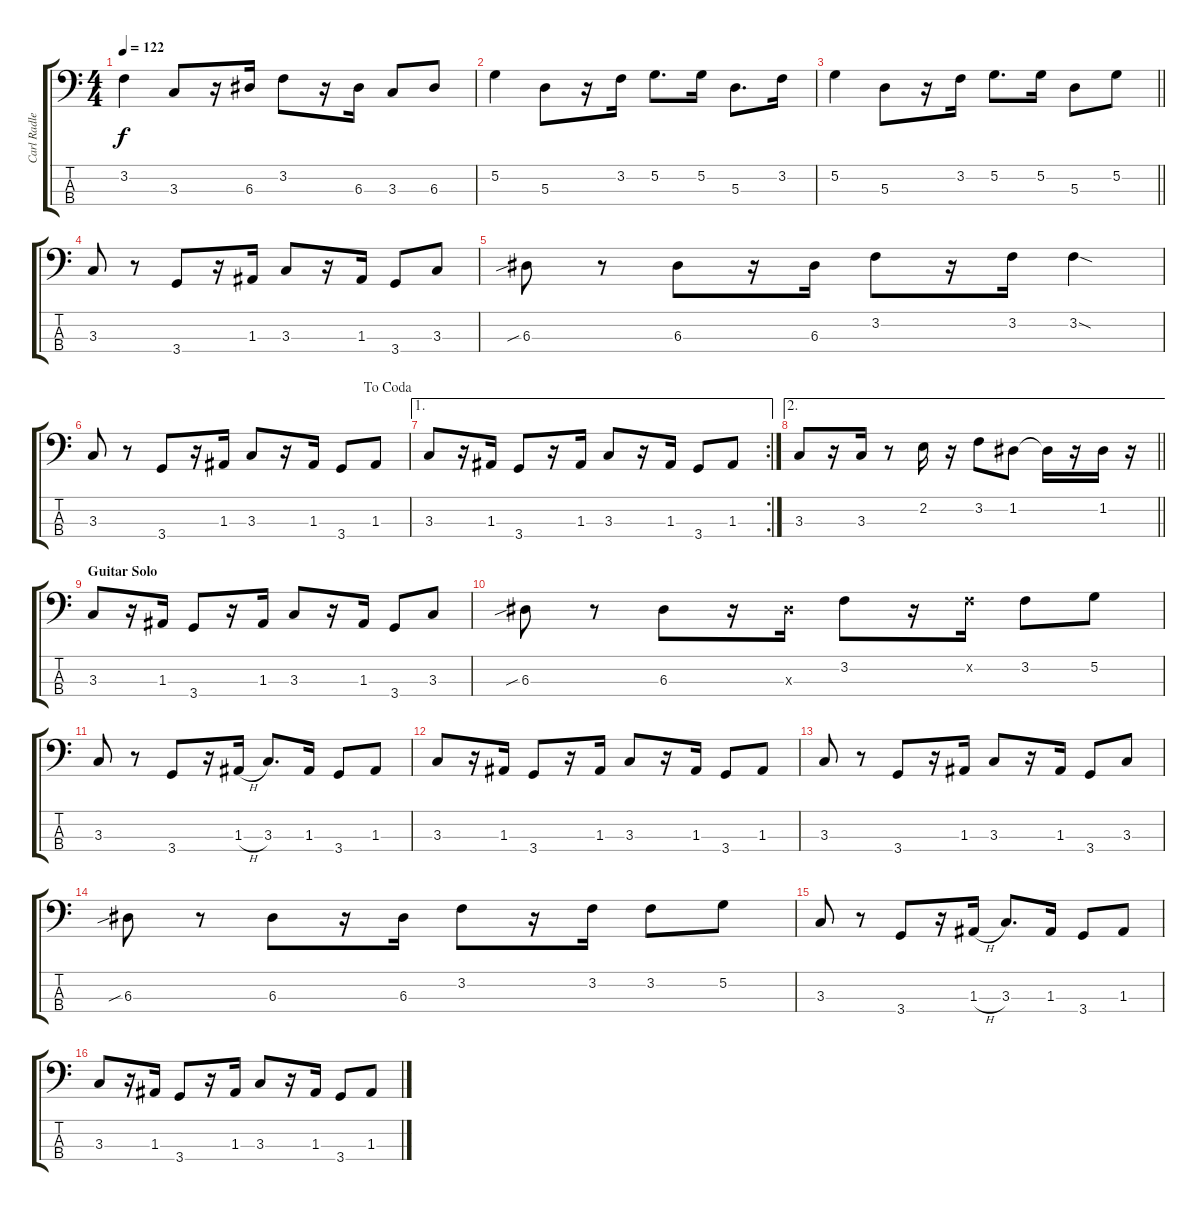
\track ("Carl Radle - Bass    " "Carl Radle") {instrument electricbassfinger}
\staff {score tabs}
\tuning (G2 D2 A1 E1) {hide}
\ts (4 4)
\tempo 122
\clef f4
\ks c
3.2.4{dy f} 3.3.8 r.16 6.3.16 3.2.8 r.16 6.3.16 3.3.8 6.3.8 |
5.2.4 5.3.8 r.16 3.2.16 5.2.8{d} 5.2.16 5.3.8{d} 3.2.16 |
\barLineRight lightlight
5.2.4 5.3.8 r.16 3.2.16 5.2.8{d} 5.2.16 5.3.8 5.2.8 |
3.3.8 r.8 3.4.8 r.16 1.3.16 3.3.8 r.16 1.3.16 3.4.8 3.3.8 |
6.3{sib}.8 r.8 6.3.8 r.16 6.3.16 3.2.8 r.16 3.2.16 3.2{sod}.4 |
\jump dacoda
3.3.8 r.8 3.4.8 r.16 1.3.16 3.3.8 r.16 1.3.16 3.4.8 1.3.8 |
\ae 1
\rc 2
3.3.8 r.16 1.3.16 3.4.8 r.16 1.3.16 3.3.8 r.16 1.3.16 3.4.8 1.3.8 |
\ae 2
\barLineRight lightlight
3.3.8 r.16 3.3.16 r.8 2.2.16 r.16 3.2.8 1.2.8 1.2{t}.16 r.16 1.2.16 r.16 |
\section ("" "Guitar Solo")
3.3.8 r.16 1.3.16 3.4.8 r.16 1.3.16 3.3.8 r.16 1.3.16 3.4.8 3.3.8 |
6.3{sib}.8 r.8 6.3.8 r.16 6.3{x}.16 3.2.8 r.16 3.2{x}.16 3.2.8 5.2.8 |
3.3.8 r.8 3.4.8 r.16 1.3{h}.16 3.3.8{d} 1.3.16 3.4.8 1.3.8 |
3.3.8 r.16 1.3.16 3.4.8 r.16 1.3.16 3.3.8 r.16 1.3.16 3.4.8 1.3.8 |
3.3.8 r.8 3.4.8 r.16 1.3.16 3.3.8 r.16 1.3.16 3.4.8 3.3.8 |
6.3{sib}.8 r.8 6.3.8 r.16 6.3.16 3.2.8 r.16 3.2.16 3.2.8 5.2.8 |
3.3.8 r.8 3.4.8 r.16 1.3{h}.16 3.3.8{d} 1.3.16 3.4.8 1.3.8 |
3.3.8 r.16 1.3.16 3.4.8 r.16 1.3.16 3.3.8 r.16 1.3.16 3.4.8 1.3.8
